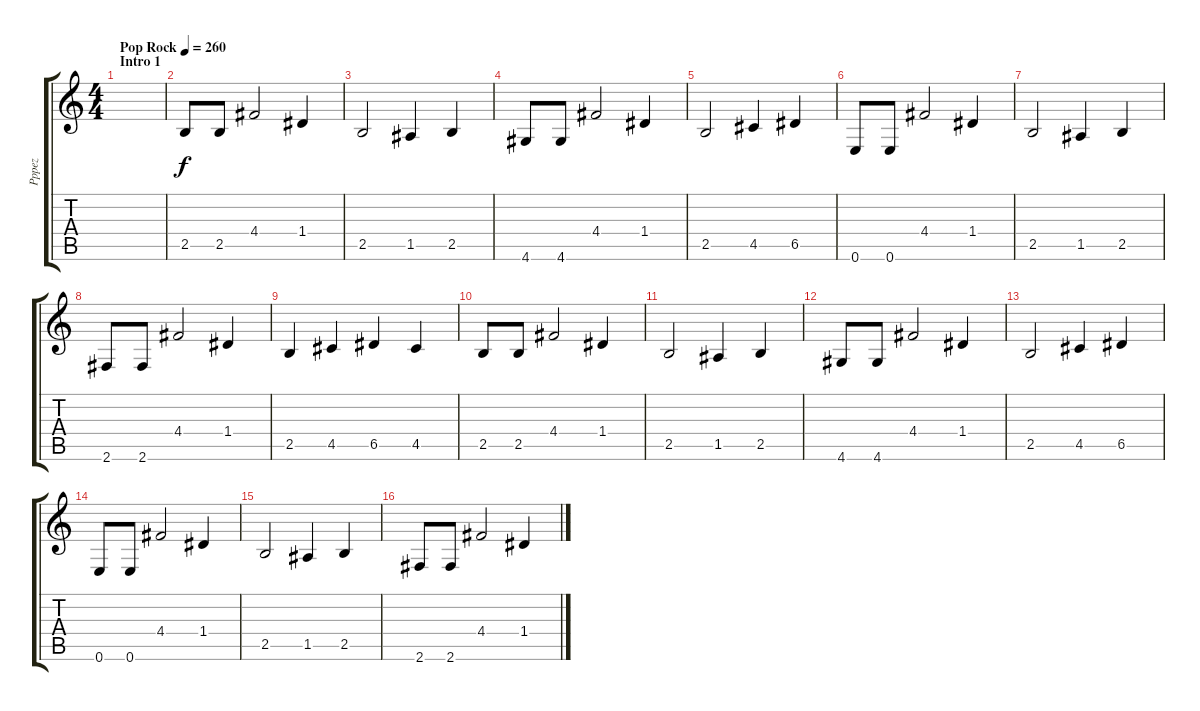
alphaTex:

\track ("Pppez" "Pppez") {instrument distortionguitar}
\staff {score tabs}
\tuning (E4 B3 G3 D3 A2 E2) {hide}
\ts (4 4)
\section ("" "Intro 1")
\tempo (260 "Pop Rock")
\clef g2
\ks c
|
2.5.8{instrument overdrivenguitar} 2.5.8 4.4.2 1.4.4 |
2.5.2 1.5.4 2.5.4 |
4.6.8 4.6.8 4.4.2 1.4.4 |
2.5.2 4.5.4 6.5.4 |
0.6.8 0.6.8 4.4.2 1.4.4 |
2.5.2 1.5.4 2.5.4 |
2.6.8 2.6.8 4.4.2 1.4.4 |
2.5.4 4.5.4 6.5.4 4.5.4 |
2.5.8 2.5.8 4.4.2 1.4.4 |
2.5.2 1.5.4 2.5.4 |
4.6.8 4.6.8 4.4.2 1.4.4 |
2.5.2 4.5.4 6.5.4 |
0.6.8 0.6.8 4.4.2 1.4.4 |
2.5.2 1.5.4 2.5.4 |
2.6.8 2.6.8 4.4.2 1.4.4
